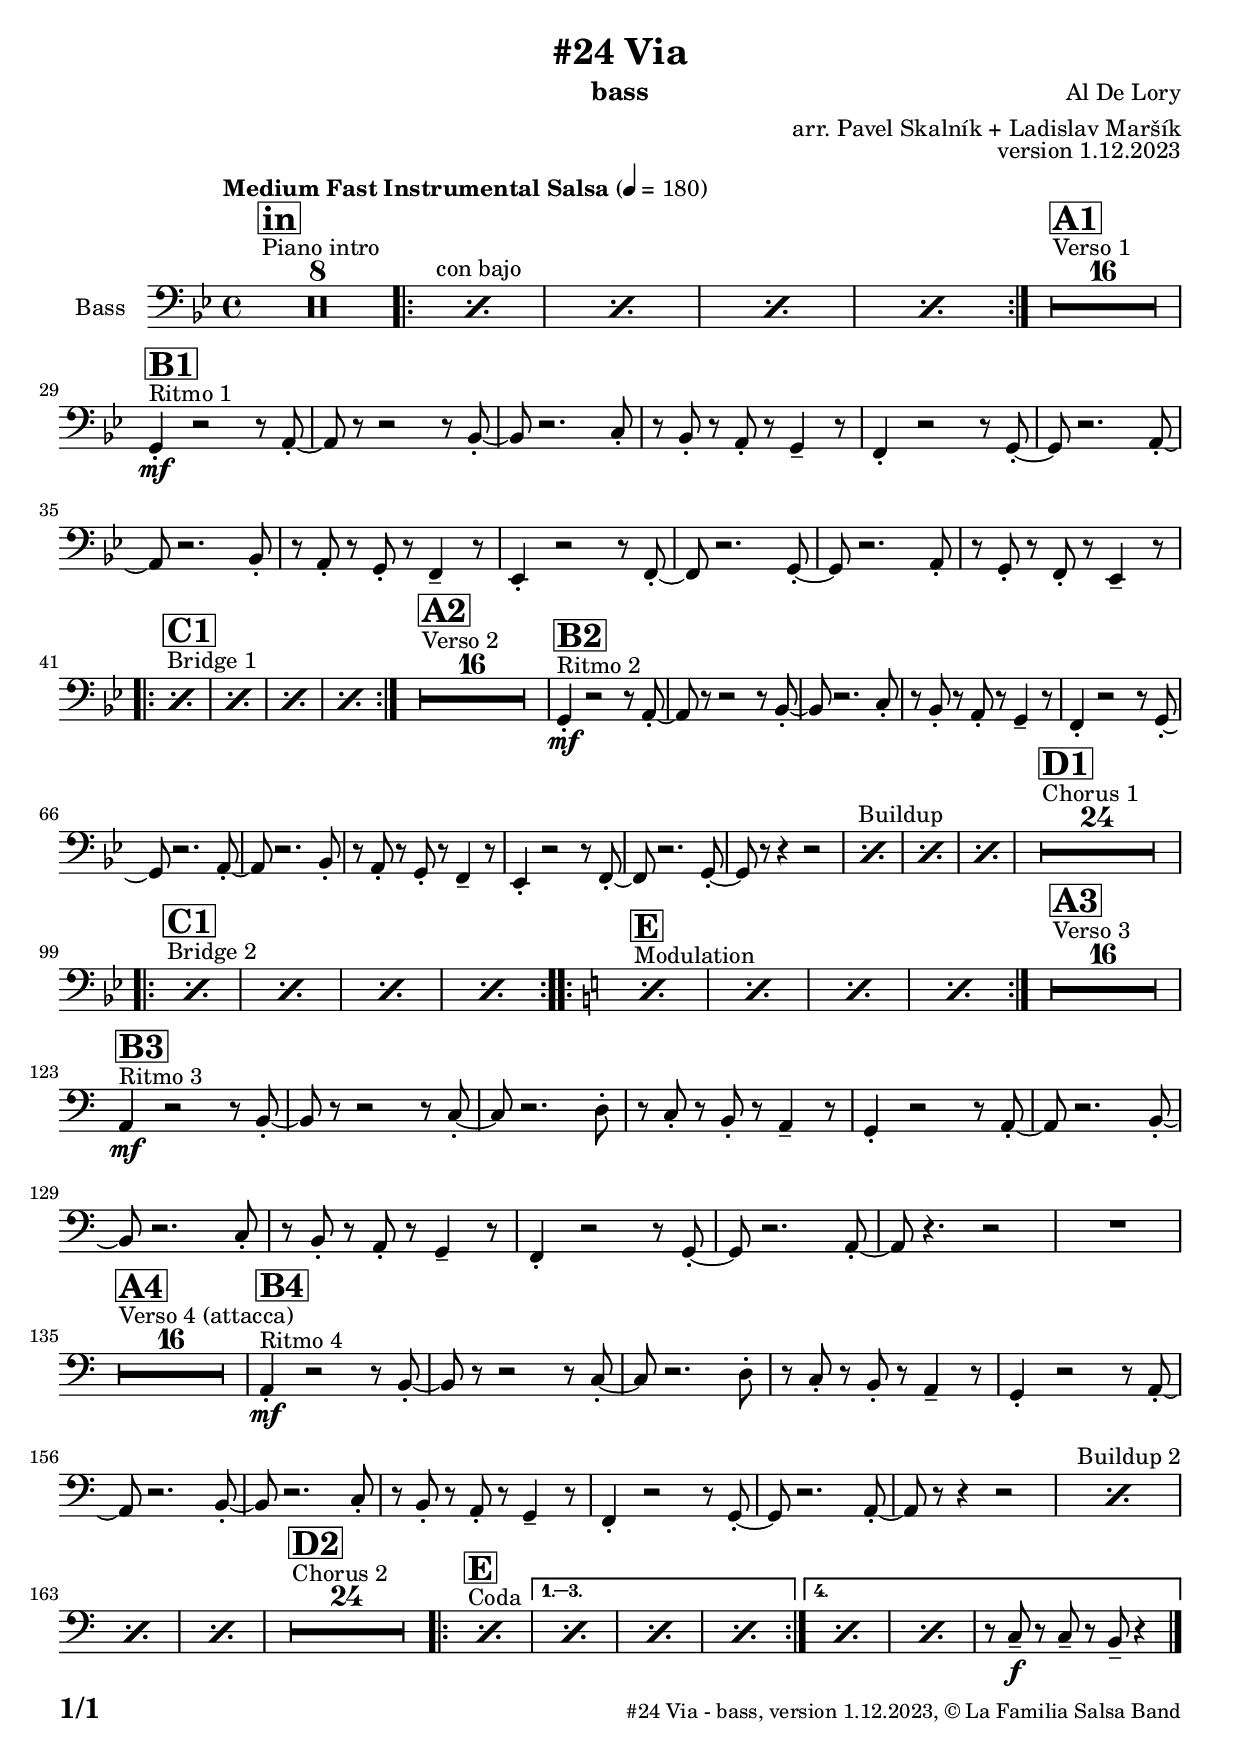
\version "2.24.0"

% Sheet revision 2022_09

\header {
  title = "#24 Via"
  instrument = "bass"
  composer = "Al De Lory"
  arranger = "arr. Pavel Skalník + Ladislav Maršík"
  opus = "version 1.12.2023"
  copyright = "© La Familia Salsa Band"
}

inst =
#(define-music-function
  (string)
  (string?)
  #{ <>^\markup \abs-fontsize #16 \bold \box #string #})

makePercent = #(define-music-function (note) (ly:music?)
                 (make-music 'PercentEvent 'length (ly:music-length note)))

#(define (test-stencil grob text)
   (let* ((orig (ly:grob-original grob))
          (siblings (ly:spanner-broken-into orig)) ; have we been split?
          (refp (ly:grob-system grob))
          (left-bound (ly:spanner-bound grob LEFT))
          (right-bound (ly:spanner-bound grob RIGHT))
          (elts-L (ly:grob-array->list (ly:grob-object left-bound 'elements)))
          (elts-R (ly:grob-array->list (ly:grob-object right-bound 'elements)))
          (break-alignment-L
           (filter
            (lambda (elt) (grob::has-interface elt 'break-alignment-interface))
            elts-L))
          (break-alignment-R
           (filter
            (lambda (elt) (grob::has-interface elt 'break-alignment-interface))
            elts-R))
          (break-alignment-L-ext (ly:grob-extent (car break-alignment-L) refp X))
          (break-alignment-R-ext (ly:grob-extent (car break-alignment-R) refp X))
          (num
           (markup text))
          (num
           (if (or (null? siblings)
                   (eq? grob (car siblings)))
               num
               (make-parenthesize-markup num)))
          (num (grob-interpret-markup grob num))
          (num-stil-ext-X (ly:stencil-extent num X))
          (num-stil-ext-Y (ly:stencil-extent num Y))
          (num (ly:stencil-aligned-to num X CENTER))
          (num
           (ly:stencil-translate-axis
            num
            (+ (interval-length break-alignment-L-ext)
               (* 0.5
                  (- (car break-alignment-R-ext)
                     (cdr break-alignment-L-ext))))
            X))
          (bracket-L
           (markup
            #:path
            0.1 ; line-thickness
            `((moveto 0.5 ,(* 0.5 (interval-length num-stil-ext-Y)))
              (lineto ,(* 0.5
                          (- (car break-alignment-R-ext)
                             (cdr break-alignment-L-ext)
                             (interval-length num-stil-ext-X)))
                      ,(* 0.5 (interval-length num-stil-ext-Y)))
              (closepath)
              (rlineto 0.0
                       ,(if (or (null? siblings) (eq? grob (car siblings)))
                            -1.0 0.0)))))
          (bracket-R
           (markup
            #:path
            0.1
            `((moveto ,(* 0.5
                          (- (car break-alignment-R-ext)
                             (cdr break-alignment-L-ext)
                             (interval-length num-stil-ext-X)))
                      ,(* 0.5 (interval-length num-stil-ext-Y)))
              (lineto 0.5
                      ,(* 0.5 (interval-length num-stil-ext-Y)))
              (closepath)
              (rlineto 0.0
                       ,(if (or (null? siblings) (eq? grob (last siblings)))
                            -1.0 0.0)))))
          (bracket-L (grob-interpret-markup grob bracket-L))
          (bracket-R (grob-interpret-markup grob bracket-R))
          (num (ly:stencil-combine-at-edge num X LEFT bracket-L 0.4))
          (num (ly:stencil-combine-at-edge num X RIGHT bracket-R 0.4)))
     num))

#(define-public (Measure_attached_spanner_engraver context)
   (let ((span '())
         (finished '())
         (event-start '())
         (event-stop '()))
     (make-engraver
      (listeners ((measure-counter-event engraver event)
                  (if (= START (ly:event-property event 'span-direction))
                      (set! event-start event)
                      (set! event-stop event))))
      ((process-music trans)
       (if (ly:stream-event? event-stop)
           (if (null? span)
               (ly:warning "You're trying to end a measure-attached spanner but you haven't started one.")
               (begin (set! finished span)
                 (ly:engraver-announce-end-grob trans finished event-start)
                 (set! span '())
                 (set! event-stop '()))))
       (if (ly:stream-event? event-start)
           (begin (set! span (ly:engraver-make-grob trans 'MeasureCounter event-start))
             (set! event-start '()))))
      ((stop-translation-timestep trans)
       (if (and (ly:spanner? span)
                (null? (ly:spanner-bound span LEFT))
                (moment<=? (ly:context-property context 'measurePosition) ZERO-MOMENT))
           (ly:spanner-set-bound! span LEFT
                                  (ly:context-property context 'currentCommandColumn)))
       (if (and (ly:spanner? finished)
                (moment<=? (ly:context-property context 'measurePosition) ZERO-MOMENT))
           (begin
            (if (null? (ly:spanner-bound finished RIGHT))
                (ly:spanner-set-bound! finished RIGHT
                                       (ly:context-property context 'currentCommandColumn)))
            (set! finished '())
            (set! event-start '())
            (set! event-stop '()))))
      ((finalize trans)
       (if (ly:spanner? finished)
           (begin
            (if (null? (ly:spanner-bound finished RIGHT))
                (set! (ly:spanner-bound finished RIGHT)
                      (ly:context-property context 'currentCommandColumn)))
            (set! finished '())))
       (if (ly:spanner? span)
           (begin
            (ly:warning "I think there's a dangling measure-attached spanner :-(")
            (ly:grob-suicide! span)
            (set! span '())))))))

\layout {
  \context {
    \Staff
    \consists #Measure_attached_spanner_engraver
    \override MeasureCounter.font-encoding = #'latin1
    \override MeasureCounter.font-size = 0
    \override MeasureCounter.outside-staff-padding = 2
    \override MeasureCounter.outside-staff-horizontal-padding = #0
  }
}

repeatBracket = #(define-music-function
                  (parser location N note)
                  (number? ly:music?)
                  #{
                    \override Staff.MeasureCounter.stencil =
                    #(lambda (grob) (test-stencil grob #{ #(string-append(number->string N) "x") #} ))
                    \startMeasureCount
                    \repeat volta #N { $note }
                    \stopMeasureCount
                  #}
                  )

Bass = \new Voice
\relative c {
  \set Staff.instrumentName = \markup {
    \center-align { "Bass" }
  }
  \set Staff.midiInstrument = "Trombone"
  \set Staff.midiMaximumVolume = #1.0

\clef bass
  \key g \minor
  \time 4/4
  \tempo "Medium Fast Instrumental Salsa" 4 = 180

  s1*0
  ^\markup { "Piano intro" }
  \inst "in"
  R1*8

s1*0 ^\markup { "con bajo" }
\repeat volta 2 {  \repeat percent 4 { \makePercent s1 } }
  s1*0
  ^\markup { "Verso 1" }
  \inst "A1"
  R1*16 \break
  
      s1*0
  ^\markup { "Ritmo 1" }
  \inst "B1"
g4 \mf -. r2r8a8 -. ~| a8r8r2r8bes8 -. ~| bes8 r2.c8 -. | r8bes8 -. r8a8 -. r8g4 -- r8|
f4 -. r2r8g8 -. ~| g8r2.a8 -. ~| a8 r2.bes8 -. | r8a8 -. r8g8 -. r8f4 -- r8|
es4 -. r2r8f8 -. ~| f8r2.g8 -. ~| g8 r2.a8 -. | r8g8 -. r8f8 -. r8es4 -- r8| \break

   s1*0
  ^\markup { "Bridge 1" }
  \inst "C1"
\repeat volta 2 { s1*0  \repeat percent 4 { \makePercent s1 } }
  s1*0
  ^\markup { "Verso 2" }
  \inst "A2"
  R1*16 
  
      s1*0
  ^\markup { "Ritmo 2" }
  \inst "B2"
g4 \mf -. r2r8a8 -. ~| a8r8r2r8bes8 -. ~| bes8 r2.c8 -. | r8bes8 -. r8a8 -. r8g4 -- r8|
f4 -. r2r8g8 -. ~| g8r2.a8 -. ~| a8 r2.bes8 -. | r8a8 -. r8g8 -. r8f4 -- r8|
es4 -. r2r8f8 -. ~| f8r2.g8 -. ~| g8 r8r4r2|

s1*0
^\markup { "Buildup" }
\repeat percent 3 { \makePercent s1 }
 s1*0 
  ^\markup { "Chorus 1" }
  \inst "D1"
  R1*24 \break
   s1*0
  ^\markup { "Bridge 2" }
  \inst "C1"
\repeat volta 2 { s1*0  \repeat percent 4 { \makePercent s1 } }
   s1*0
  ^\markup { "Modulation" }
  \key a \minor
  \inst "E"
\repeat volta 2 { s1*0  \repeat percent 4 { \makePercent s1 } }

  
    s1*0
  ^\markup { "Verso 3" }
  \inst "A3"
  R1*16 
  s1*0
  ^\markup { "Ritmo 3" }
  \inst "B3"
a4 \mf r2r8b8 -. ~| b8r8r2r8c8 -. ~| c8 r2.d8 -. | r8c8 -. r8b8 -. r8a4 -- r8|
g4 -. r2r8a8 -. ~| a8r2.b8 -. ~| b8 r2.c8 -. | r8b8 -. r8a8 -. r8g4 -- r8|
f4 -. r2r8g8 -. ~| g8r2.a8 -. ~| a8 r4. r2 |
  R1 | \break
  s1*0 
  ^\markup { "Verso 4 (attacca)" }
  \inst "A4"
    R1*16 

     s1*0
  ^\markup { "Ritmo 4" }
  \inst "B4"
a4 \mf -. r2r8b8 -. ~| b8r8r2r8c8 -. ~| c8 r2.d8 -. | r8c8 -. r8b8 -. r8a4 -- r8|
g4 -. r2r8a8 -. ~| a8r2.b8 -. ~| b8 r2.c8 -. | r8b8 -. r8a8 -. r8g4 -- r8|
f4 -. r2r8g8 -. ~| g8r2.a8 -. ~| a8 r8 r4 r2|
s1*0
^\markup { "Buildup 2" }
\repeat percent 3 { \makePercent s1 }
s1*0 
  ^\markup { "Chorus 2" }
  \inst "D2"
  R1*24
  s1*0 
  ^\markup { "Coda" }
  \inst "E"
\repeat volta 4 {
\makePercent s1 |
                  \alternative { 
                   {
                      \makePercent s1 |
                  \makePercent s1 |
                 \makePercent s1 |
                   }
                   {
                     \makePercent s1 |
                     \makePercent s1 |
                     r8c8 \f -- r8c8 -- r8b8 -- r4|
                   }
                  }
}

  \label #'lastPage
  \bar "|."
}

\score {
  \compressMMRests \new Staff \with {
    \consists "Volta_engraver"
  }
  {
    \Bass
  }
  \layout {
    \context {
      \Score
      \remove "Volta_engraver"
    }
  }
}
\score {
  \unfoldRepeats {
    \Bass
  }
  \midi { } 
}

\paper {
  system-system-spacing =
  #'((basic-distance . 14)
     (minimum-distance . 10)
     (padding . 1)
     (stretchability . 60))
  between-system-padding = #2
  bottom-margin = 5\mm

  print-page-number = ##t
  print-first-page-number = ##t
  oddHeaderMarkup = \markup \fill-line { " " }
  evenHeaderMarkup = \markup \fill-line { " " }
  oddFooterMarkup = \markup {
    \fill-line {
      \bold \fontsize #2
      \concat { \fromproperty #'page:page-number-string "/" \page-ref #'lastPage "0" "?" }

      \fontsize #-1
      \concat { \fromproperty #'header:title " - " \fromproperty #'header:instrument ", " \fromproperty #'header:opus ", " \fromproperty #'header:copyright }
    }
  }
  evenFooterMarkup = \markup {
    \fill-line {
      \fontsize #-1
      \concat { \fromproperty #'header:title " - " \fromproperty #'header:instrument ", " \fromproperty #'header:opus ", " \fromproperty #'header:copyright }

      \bold \fontsize #2
      \concat { \fromproperty #'page:page-number-string "/" \page-ref #'lastPage "0" "?" }
    }
  }
}